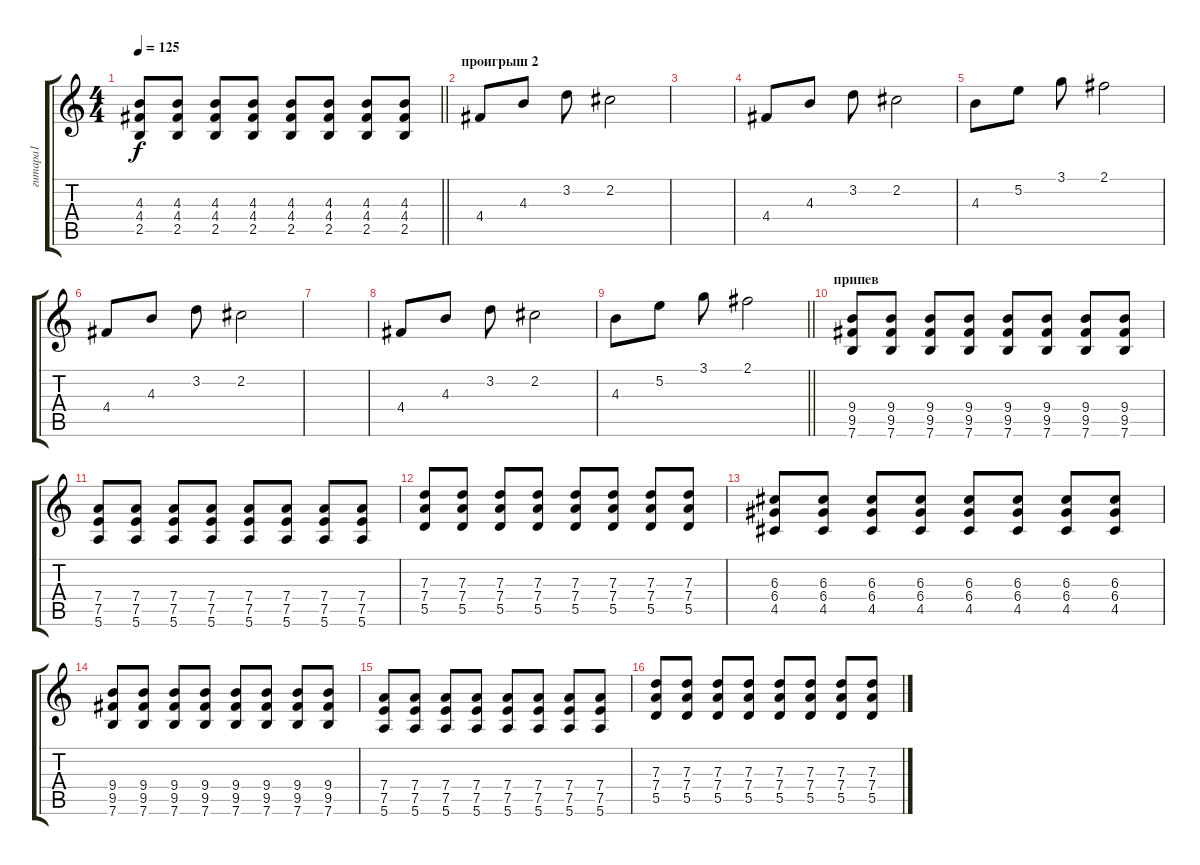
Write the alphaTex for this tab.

\track ("гитара1" "гитара1") {instrument distortionguitar}
\staff {score tabs}
\tuning (E4 B3 G3 D3 A2 E2) {hide}
\ts (4 4)
\tempo 125
\clef g2
\barLineRight lightlight
\ks c
(4.3 4.4 2.5).8{dy f} (4.3 4.4 2.5).8 (4.3 4.4 2.5).8 (4.3 4.4 2.5).8 (4.3 4.4 2.5).8 (4.3 4.4 2.5).8 (4.3 4.4 2.5).8 (4.3 4.4 2.5).8 |
\section ("" "проигрыш 2")
4.4.8 4.3.8 3.2.8 2.2.2 |
|
4.4.8 4.3.8 3.2.8 2.2.2 |
4.3.8 5.2.8 3.1.8 2.1.2 |
4.4.8 4.3.8 3.2.8 2.2.2 |
|
4.4.8 4.3.8 3.2.8 2.2.2 |
\barLineRight lightlight
4.3.8 5.2.8 3.1.8 2.1.2 |
\section ("" "припев")
(9.4 9.5 7.6).8 (9.4 9.5 7.6).8 (9.4 9.5 7.6).8 (9.4 9.5 7.6).8 (9.4 9.5 7.6).8 (9.4 9.5 7.6).8 (9.4 9.5 7.6).8 (9.4 9.5 7.6).8 |
(7.4 7.5 5.6).8 (7.4 7.5 5.6).8 (7.4 7.5 5.6).8 (7.4 7.5 5.6).8 (7.4 7.5 5.6).8 (7.4 7.5 5.6).8 (7.4 7.5 5.6).8 (7.4 7.5 5.6).8 |
(7.3 7.4 5.5).8 (7.3 7.4 5.5).8 (7.3 7.4 5.5).8 (7.3 7.4 5.5).8 (7.3 7.4 5.5).8 (7.3 7.4 5.5).8 (7.3 7.4 5.5).8 (7.3 7.4 5.5).8 |
(6.3 6.4 4.5).8 (6.3 6.4 4.5).8 (6.3 6.4 4.5).8 (6.3 6.4 4.5).8 (6.3 6.4 4.5).8 (6.3 6.4 4.5).8 (6.3 6.4 4.5).8 (6.3 6.4 4.5).8 |
(9.4 9.5 7.6).8 (9.4 9.5 7.6).8 (9.4 9.5 7.6).8 (9.4 9.5 7.6).8 (9.4 9.5 7.6).8 (9.4 9.5 7.6).8 (9.4 9.5 7.6).8 (9.4 9.5 7.6).8 |
(7.4 7.5 5.6).8 (7.4 7.5 5.6).8 (7.4 7.5 5.6).8 (7.4 7.5 5.6).8 (7.4 7.5 5.6).8 (7.4 7.5 5.6).8 (7.4 7.5 5.6).8 (7.4 7.5 5.6).8 |
(7.3 7.4 5.5).8 (7.3 7.4 5.5).8 (7.3 7.4 5.5).8 (7.3 7.4 5.5).8 (7.3 7.4 5.5).8 (7.3 7.4 5.5).8 (7.3 7.4 5.5).8 (7.3 7.4 5.5).8
